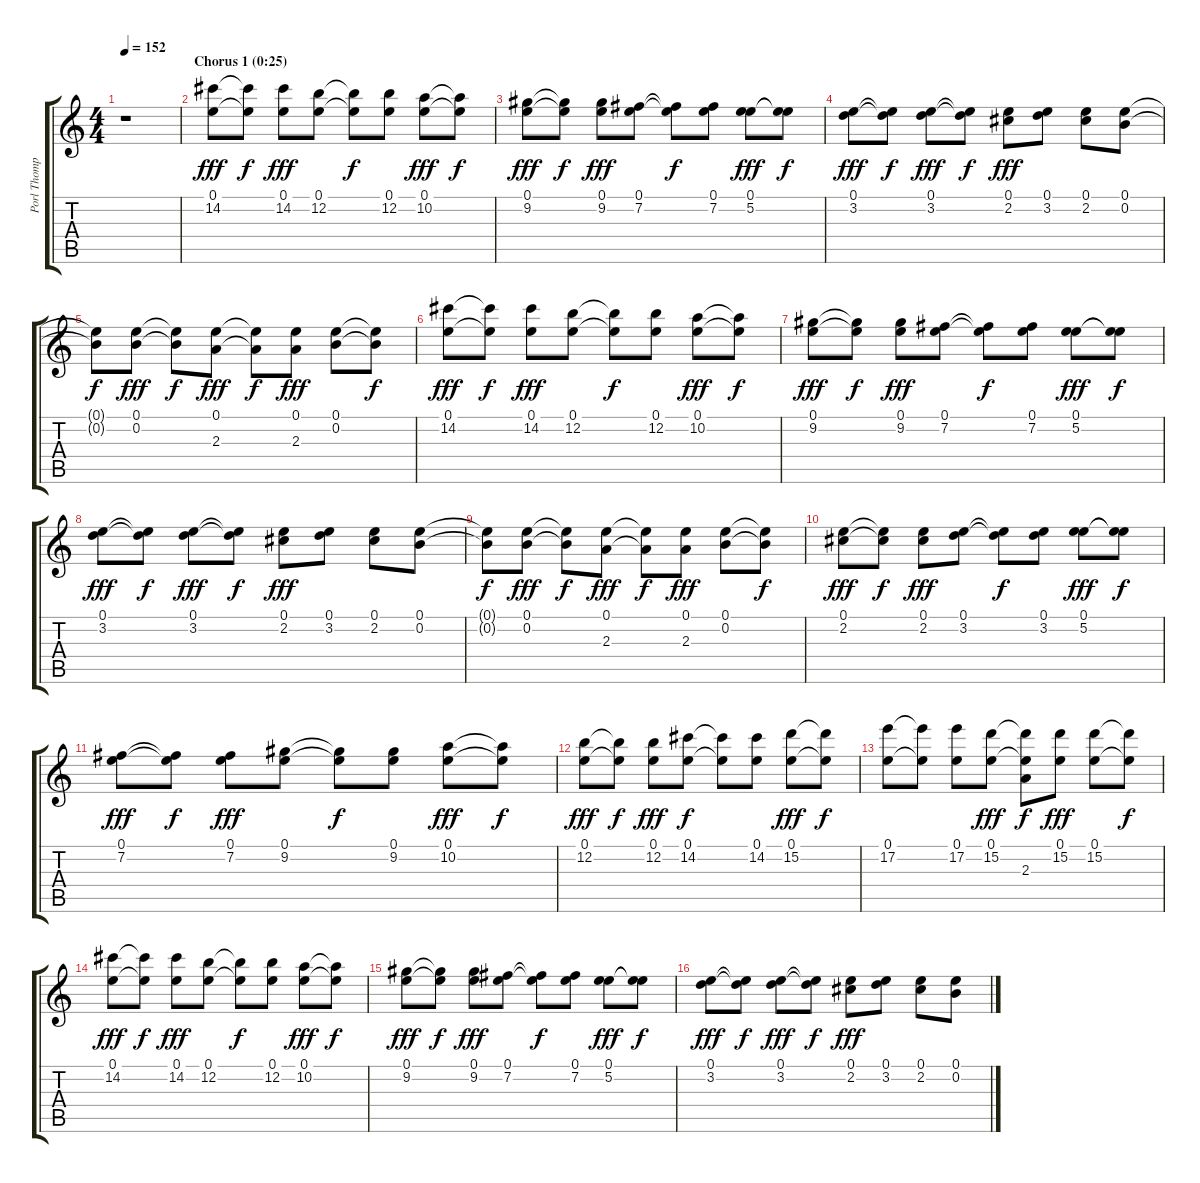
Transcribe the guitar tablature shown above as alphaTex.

\track ("Porl Thompson (electric lead guitar)" "Porl Thomp") {instrument electricguitarclean}
\staff {score tabs}
\tuning (E4 B3 G3 D3 A2 E2) {hide}
\ts (4 4)
\tempo 152
\clef g2
\ks c
r.1{dy fff} |
\section ("" "Chorus 1 (0:25)")
(0.1 14.2).8 (0.1{t} 14.2{t}).8{dy f} (0.1 14.2).8{dy fff} (0.1 12.2).8 (0.1{t} 12.2{t}).8{dy f} (0.1 12.2).8 (0.1 10.2).8{dy fff} (0.1{t} 10.2{t}).8{dy f} |
(0.1 9.2).8{dy fff} (0.1{t} 9.2{t}).8{dy f} (0.1 9.2).8{dy fff} (0.1 7.2).8 (0.1{t} 7.2{t}).8{dy f} (0.1 7.2).8 (0.1 5.2).8{dy fff} (0.1{t} 5.2{t}).8{dy f} |
(0.1 3.2).8{dy fff} (0.1{t} 3.2{t}).8{dy f} (0.1 3.2).8{dy fff} (0.1{t} 3.2{t}).8{dy f} (0.1 2.2).8{dy fff} (0.1 3.2).8 (0.1 2.2).8 (0.1 0.2).8 |
(0.1{t} 0.2{t}).8{dy f} (0.1 0.2).8{dy fff} (0.1{t} 0.2{t}).8{dy f} (0.1 2.3).8{dy fff} (0.1{t} 2.3{t}).8{dy f} (0.1 2.3).8{dy fff} (0.1 0.2).8 (0.1{t} 0.2{t}).8{dy f} |
(0.1 14.2).8{dy fff} (0.1{t} 14.2{t}).8{dy f} (0.1 14.2).8{dy fff} (0.1 12.2).8 (0.1{t} 12.2{t}).8{dy f} (0.1 12.2).8 (0.1 10.2).8{dy fff} (0.1{t} 10.2{t}).8{dy f} |
(0.1 9.2).8{dy fff} (0.1{t} 9.2{t}).8{dy f} (0.1 9.2).8{dy fff} (0.1 7.2).8 (0.1{t} 7.2{t}).8{dy f} (0.1 7.2).8 (0.1 5.2).8{dy fff} (0.1{t} 5.2{t}).8{dy f} |
(0.1 3.2).8{dy fff} (0.1{t} 3.2{t}).8{dy f} (0.1 3.2).8{dy fff} (0.1{t} 3.2{t}).8{dy f} (0.1 2.2).8{dy fff} (0.1 3.2).8 (0.1 2.2).8 (0.1 0.2).8 |
(0.1{t} 0.2{t}).8{dy f} (0.1 0.2).8{dy fff} (0.1{t} 0.2{t}).8{dy f} (0.1 2.3).8{dy fff} (0.1{t} 2.3{t}).8{dy f} (0.1 2.3).8{dy fff} (0.1 0.2).8 (0.1{t} 0.2{t}).8{dy f} |
(0.1 2.2).8{dy fff} (0.1{t} 2.2{t}).8{dy f} (0.1 2.2).8{dy fff} (0.1 3.2).8 (0.1{t} 3.2{t}).8{dy f} (0.1 3.2).8 (0.1 5.2).8{dy fff} (0.1{t} 5.2{t}).8{dy f} |
(0.1 7.2).8{dy fff} (0.1{t} 7.2{t}).8{dy f} (0.1 7.2).8{dy fff} (0.1 9.2).8 (0.1{t} 9.2{t}).8{dy f} (0.1 9.2).8 (0.1 10.2).8{dy fff} (0.1{t} 10.2{t}).8{dy f} |
(0.1 12.2).8{dy fff} (0.1{t} 12.2{t}).8{dy f} (0.1 12.2).8{dy fff} (0.1 14.2).8{dy f} (0.1{t} 14.2{t}).8 (0.1 14.2).8 (0.1 15.2).8{dy fff} (0.1{t} 15.2{t}).8{dy f} |
(0.1 17.2).8 (0.1{t} 17.2{t}).8 (0.1 17.2).8 (0.1 15.2).8{dy fff} (0.1{t} 15.2{t} 2.3).8{dy f} (0.1 15.2).8{dy fff} (0.1 15.2).8 (0.1{t} 15.2{t}).8{dy f} |
(0.1 14.2).8{dy fff} (0.1{t} 14.2{t}).8{dy f} (0.1 14.2).8{dy fff} (0.1 12.2).8 (0.1{t} 12.2{t}).8{dy f} (0.1 12.2).8 (0.1 10.2).8{dy fff} (0.1{t} 10.2{t}).8{dy f} |
(0.1 9.2).8{dy fff} (0.1{t} 9.2{t}).8{dy f} (0.1 9.2).8{dy fff} (0.1 7.2).8 (0.1{t} 7.2{t}).8{dy f} (0.1 7.2).8 (0.1 5.2).8{dy fff} (0.1{t} 5.2{t}).8{dy f} |
(0.1 3.2).8{dy fff} (0.1{t} 3.2{t}).8{dy f} (0.1 3.2).8{dy fff} (0.1{t} 3.2{t}).8{dy f} (0.1 2.2).8{dy fff} (0.1 3.2).8 (0.1 2.2).8 (0.1 0.2).8
